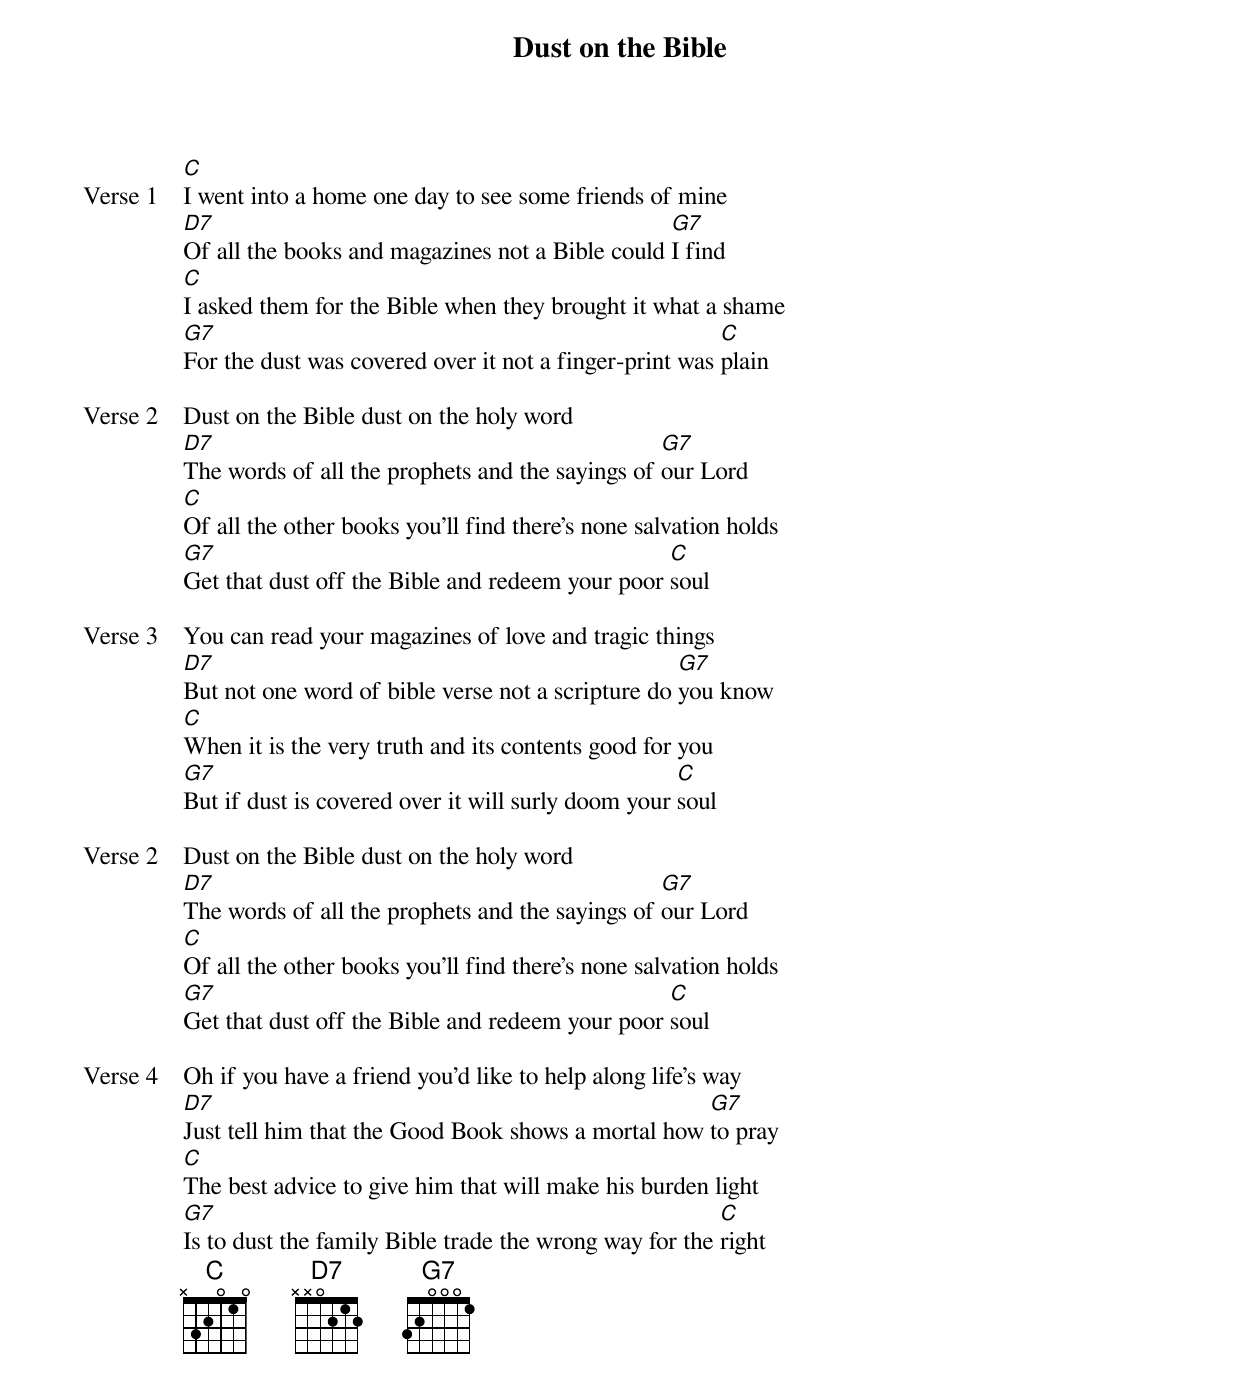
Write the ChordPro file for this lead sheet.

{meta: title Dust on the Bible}
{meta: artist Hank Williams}
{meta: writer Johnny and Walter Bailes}

{start_of_verse: Verse 1}
[C]I went into a home one day to see some friends of mine
[D7]Of all the books and magazines not a Bible could [G7]I find
[C]I asked them for the Bible when they brought it what a shame
[G7]For the dust was covered over it not a finger-print was [C]plain
{end_of_verse}

{start_of_verse: Verse 2}
Dust on the Bible dust on the holy word
[D7]The words of all the prophets and the sayings of [G7]our Lord
[C]Of all the other books you'll find there's none salvation holds
[G7]Get that dust off the Bible and redeem your poor [C]soul
{end_of_verse}

{start_of_verse: Verse 3}
You can read your magazines of love and tragic things
[D7]But not one word of bible verse not a scripture do [G7]you know
[C]When it is the very truth and its contents good for you
[G7]But if dust is covered over it will surly doom your [C]soul
{end_of_verse}

{start_of_verse: Verse 2}
Dust on the Bible dust on the holy word
[D7]The words of all the prophets and the sayings of [G7]our Lord
[C]Of all the other books you'll find there's none salvation holds
[G7]Get that dust off the Bible and redeem your poor [C]soul
{end_of_verse}

{start_of_verse: Verse 4}
Oh if you have a friend you'd like to help along life's way
[D7]Just tell him that the Good Book shows a mortal how [G7]to pray
[C]The best advice to give him that will make his burden light
[G7]Is to dust the family Bible trade the wrong way for the [C]right
{end_of_verse}
